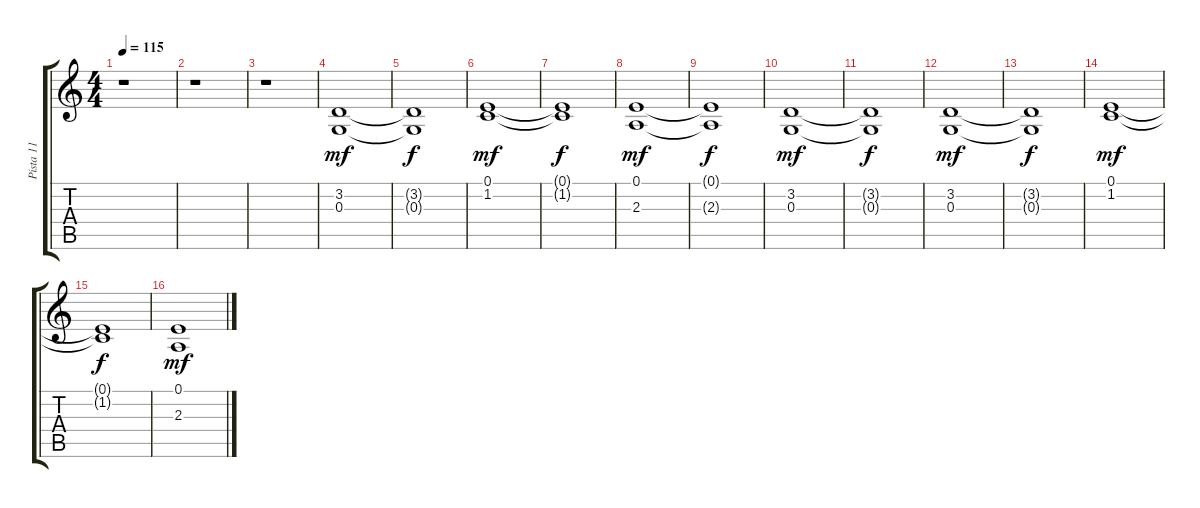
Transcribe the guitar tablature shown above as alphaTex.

\track ("Pista 11" "Pista 11") {instrument pad4choir}
\staff {score tabs}
\tuning (E4 B3 G3 D3 A2 E2) {hide}
\ts (4 4)
\tempo 115
\clef g2
\ks c
r.1{dy mf} |
r.1 |
r.1 |
(3.2 0.3).1 |
(3.2{t} 0.3{t}).1{dy f} |
(0.1 1.2).1{dy mf} |
(0.1{t} 1.2{t}).1{dy f} |
(0.1 2.3).1{dy mf} |
(0.1{t} 2.3{t}).1{dy f} |
(3.2 0.3).1{dy mf} |
(3.2{t} 0.3{t}).1{dy f} |
(3.2 0.3).1{dy mf} |
(3.2{t} 0.3{t}).1{dy f} |
(0.1 1.2).1{dy mf} |
(0.1{t} 1.2{t}).1{dy f} |
(0.1 2.3).1{dy mf}
